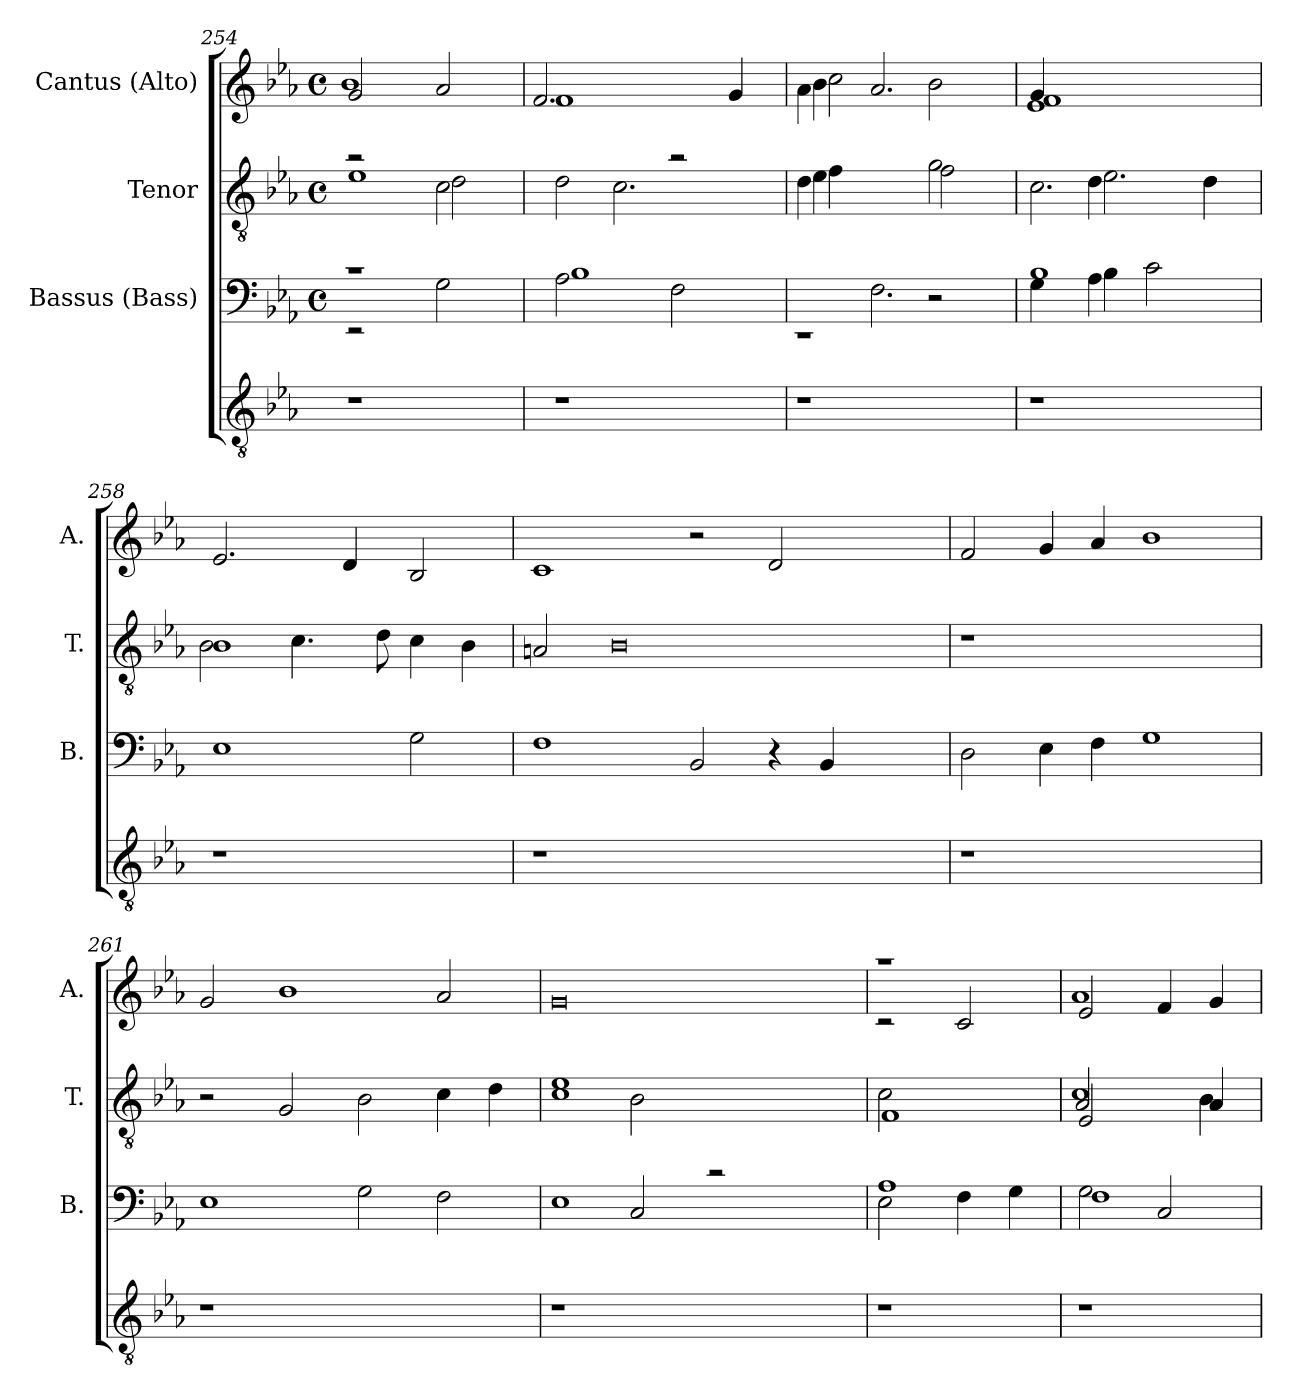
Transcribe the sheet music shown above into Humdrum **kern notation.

**kern	**kern	**kern	**kern
*part4	*part3	*part2	*part1
*staff4	*staff3	*staff2	*staff1
*	*I"Bassus (Bass)	*I"Tenor	*I"Cantus (Alto)
*	*I'B.	*I'T.	*I'A.
*clefGv2	*clefF4	*clefGv2	*clefG2
*k[b-e-a-]	*k[b-e-a-]	*k[b-e-a-]	*k[b-e-a-]
*E-:	*E-:	*E-:	*E-:
*	*M4/4	*M4/4	*M4/4
*	*met(c)	*met(c)	*met(c)
=254	=254	=254	=254
*	*^	*^	*^
*	*	*	*	*^	*	*
1r	1rc	2rEE	2ra	2ryy	1e-	2g/	1b-
.	.	2G\	2c\	2d\	.	2a-/	.
*	*	*	*	*v	*v	*	*
=255	=255	=255	=255	=255	=255	=255
1r	2A-\	1B-	2d\	4ryy	1f	2.f/
.	.	.	.	2.c\	.	.
.	2F\	.	2ra	.	.	.
.	.	.	.	.	.	4g/
!!LO:LB:g=z
=256	=256	=256	=256	=256	=256	=256
*	*^	*^	*^	*^	*	*^
1r	16ryy	1rEE	2ryy	4ryy	4d\	4e-\	4f\	2ryy	4a-\	4b-\	2cc\
.	2...ryy	.	.	.	.	.	.	.	.	.	.
.	.	.	.	2.F\	2.ryy	2.ryy	4ryy	.	2.a-/	2.ryy	.
.	.	.	2r	.	.	.	2g\	2f\	.	.	2b-\
*	*	*	*v	*v	*	*	*	*	*	*v	*v
*	*	*	*	*	*	*v	*v	*	*
=257	=257	=257	=257	=257	=257	=257	=257	=257
1r	4G\	4ryy	1B-	2.c\	4ryy	4ryy	4g/	1e- 1f
.	4A-\	4B-\	.	.	4d\	2.e-\	2.ryy	.
.	2ryy	2c\	.	.	2ryy	.	.	.
.	.	.	.	4d\	.	.	.	.
*	*v	*v	*v	*	*	*	*v	*v
*	*	*	*v	*v	*
=258	=258	=258	=258	=258
1r	1E-	1B-	2B-\	2.e-/
.	.	.	4.c\	.
.	.	.	.	4d/
.	.	.	8d\	.
2ryy	2G\	2ryy	4c\	2B-/
.	.	.	4B-\	.
*	*	*v	*v	*
=259	=259	=259	=259
1r	1F	2An/	1c
.	.	0B-	.
1.ryy	2BB-/	.	2r
.	4r	.	2d/
.	4BB-/	.	.
.	2ryy	.	2ryy
!!LO:LB:g=z
=260	=260	=260	=260
!	!	!LO:N:vis=1	!
1r	2D\	1r	2f/
.	4E-\	.	4g/
.	4F\	.	4a-/
1ryy	1G	1ryy	1b-
=261	=261	=261	=261
1r	1E-	2r	2g/
.	.	2G/	1b-
1ryy	2G\	2B-\	.
.	2F\	4c\	2a-/
.	.	4d\	.
=262	=262	=262	=262
*	*^	*^	*
1r	1E-	2ryy	1c 1e-	2ryy	0g
.	.	2C/	.	2B-\	.
1ryy	2rc	2ryy	1ryy	1ryy	.
.	2ryy	2ryy	.	.	.
=263	=263	=263	=263	=263	=263
*	*	*	*	*	*^
1r	1A-	2E-\	2c\	1F	1raa	2rc
.	.	4F\	2ryy	.	.	2c/
.	.	4G\	.	.	.	.
=264	=264	=264	=264	=264	=264	=264
*	*	*	*^	*^	*	*
1r	2G\	1F	2E-/	2A-/	2.ryy	1c	2e-/	1a-
.	2C/	.	2ryy	4ryy	.	.	4f/	.
.	.	.	.	4A-/	4B-\	.	4g/	.
*	*v	*v	*	*	*	*	*v	*v
*	*	*v	*v	*v	*v	*
=	=	=	=
*-	*-	*-	*-
